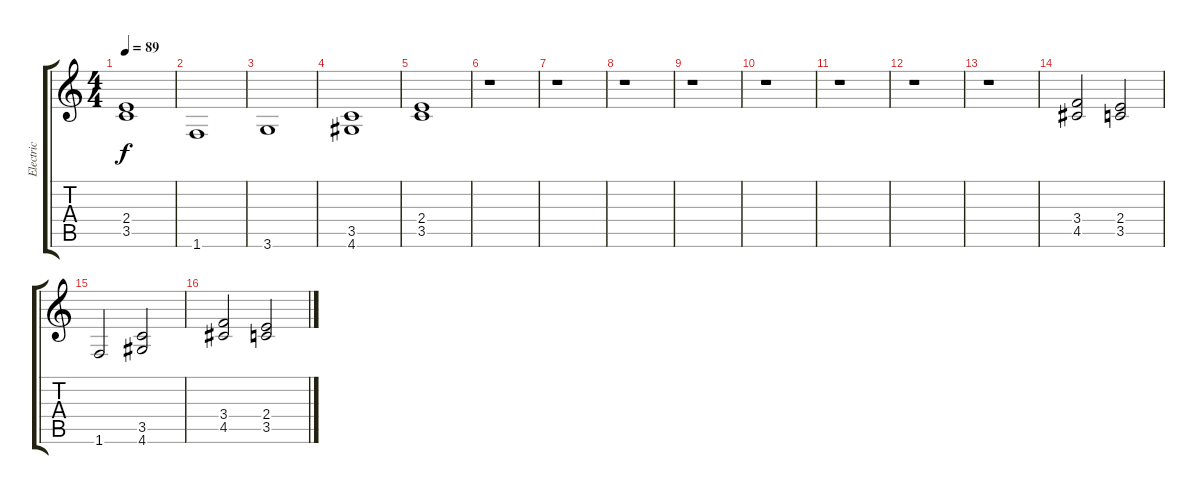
\track ("Electric" "Electric") {instrument distortionguitar}
\staff {score tabs}
\tuning (E4 B3 G3 D3 A2 E2) {hide}
\ts (4 4)
\tempo 89
\clef g2
\ks c
(2.4 3.5).1{dy f} |
1.6.1 |
3.6.1 |
(3.5 4.6).1 |
(2.4 3.5).1 |
r.1 |
r.1 |
r.1 |
r.1 |
r.1 |
r.1 |
r.1 |
r.1 |
(3.4 4.5).2 (2.4 3.5).2 |
1.6.2 (3.5 4.6).2 |
(3.4 4.5).2 (2.4 3.5).2
